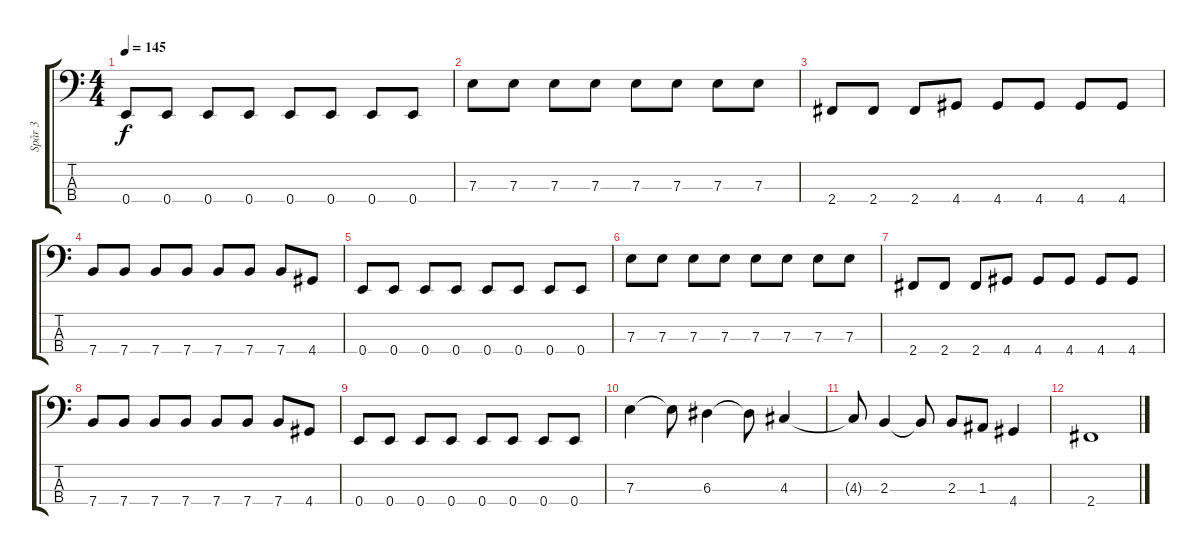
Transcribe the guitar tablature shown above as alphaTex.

\track ("Spår 3" "Spår 3") {instrument electricbasspick}
\staff {score tabs}
\tuning (G2 D2 A1 E1) {hide}
\ts (4 4)
\tempo 145
\clef f4
\ks c
0.4.8{dy f} 0.4.8 0.4.8 0.4.8 0.4.8 0.4.8 0.4.8 0.4.8 |
7.3.8 7.3.8 7.3.8 7.3.8 7.3.8 7.3.8 7.3.8 7.3.8 |
2.4.8 2.4.8 2.4.8 4.4.8 4.4.8 4.4.8 4.4.8 4.4.8 |
7.4.8 7.4.8 7.4.8 7.4.8 7.4.8 7.4.8 7.4.8 4.4.8 |
0.4.8 0.4.8 0.4.8 0.4.8 0.4.8 0.4.8 0.4.8 0.4.8 |
7.3.8 7.3.8 7.3.8 7.3.8 7.3.8 7.3.8 7.3.8 7.3.8 |
2.4.8 2.4.8 2.4.8 4.4.8 4.4.8 4.4.8 4.4.8 4.4.8 |
7.4.8 7.4.8 7.4.8 7.4.8 7.4.8 7.4.8 7.4.8 4.4.8 |
0.4.8 0.4.8 0.4.8 0.4.8 0.4.8 0.4.8 0.4.8 0.4.8 |
7.3.4 7.3{t}.8 6.3.4 6.3{t}.8 4.3.4 |
4.3{t}.8 2.3.4 2.3{t}.8 2.3.8 1.3.8 4.4.4 |
2.4.1
